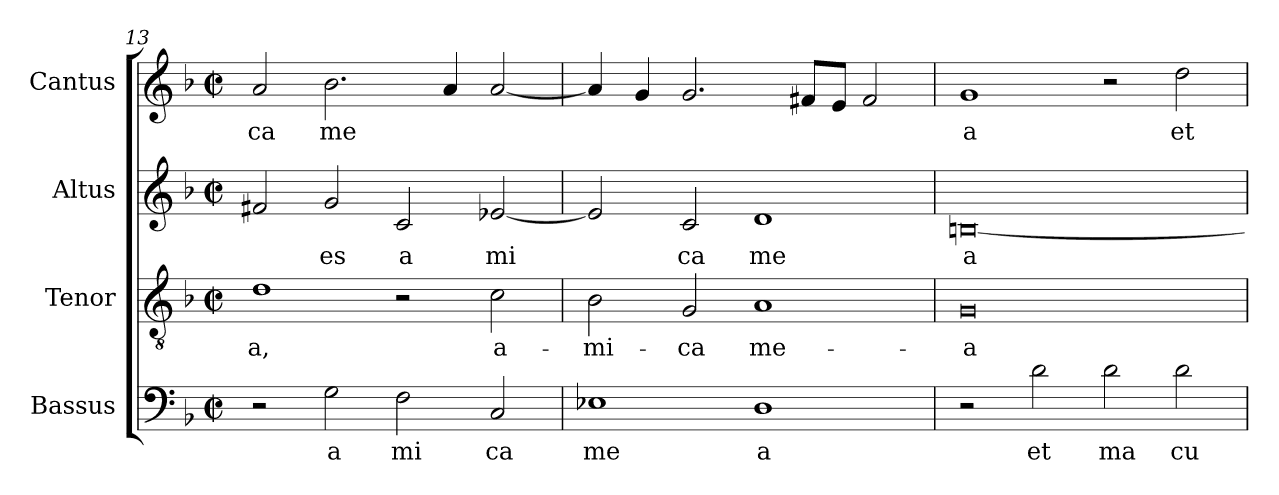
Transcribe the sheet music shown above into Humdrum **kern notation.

**kern	**text	**kern	**text	**kern	**text	**kern	**text
*part4	*part4	*part3	*part3	*part2	*part2	*part1	*part1
*staff4	*staff4	*staff3	*staff3	*staff2	*staff2	*staff1	*staff1
*I"Bassus	*	*I"Tenor	*	*I"Altus	*	*I"Cantus	*
!!LO:PB:g=z
*clefF4	*	*clefGv2	*	*clefG2	*	*clefG2	*
*k[b-]	*	*k[b-]	*	*k[b-]	*	*k[b-]	*
*F:	*	*F:	*	*F:	*	*F:	*
*M2/2	*	*M2/2	*	*M2/2	*	*M2/2	*
*met(c|)	*	*met(c|)	*	*met(c|)	*	*met(c|)	*
=13	=13	=13	=13	=13	=13	=13	=13
!	!	!	!LO:LY:b:cj	!	!LO:LY:b:cj	!	!LO:LY:b:cj
2r	.	1d	-a,	2f#X/	.	2a/	ca
!	!LO:LY:b:cj	!	!	!	!LO:LY:b:cj	!	!LO:LY:b:cj
2G\	a	.	.	2g/	es	2.b-\	me
!	!LO:LY:b:cj	!	!	!	!LO:LY:b:cj	!	!
2F\	mi	2r	.	2c/	a	.	.
!	!	!	!	!	!	!	!LO:LY:b:cj
.	.	.	.	.	.	4a/	.
!	!LO:LY:b:cj	!	!LO:LY:b:cj	!	!LO:LY:b:cj	!	!LO:LY:b:cj
2C/	ca	2c\	a-	[<2e-X/	mi	[<2a/	.
=14	=14	=14	=14	=14	=14	=14	=14
!	!LO:LY:b:cj	!	!LO:LY:b:cj	!	!LO:LY:b:cj	!	!LO:LY:b:cj
1E-X	me	2B-\	-mi-	2e-/]	.	4a/]	.
!	!	!	!	!	!	!	!LO:LY:b:cj
.	.	.	.	.	.	4g/	.
!	!	!	!LO:LY:b:cj	!	!LO:LY:b:cj	!	!LO:LY:b:cj
.	.	2G/	-ca	2c/	ca	2.g/	.
!	!LO:LY:b:cj	!	!LO:LY:b:cj	!	!LO:LY:b:cj	!	!
1D	a	1A	me-	1d	me	.	.
!	!	!	!	!	!	!	!LO:LY:b:cj
.	.	.	.	.	.	8f#/L	.
!	!	!	!	!	!	!	!LO:LY:b:cj
.	.	.	.	.	.	8e/J	.
!	!	!	!	!	!	!	!LO:LY:b:cj
.	.	.	.	.	.	2f#/	.
=15	=15	=15	=15	=15	=15	=15	=15
!	!	!	!LO:LY:b:cj	!	!LO:LY:b:cj	!	!LO:LY:b:cj
2r	.	0G	-a	[<0Bn	a	1g	a
!	!LO:LY:b:cj	!	!	!	!	!	!
2d\	et	.	.	.	.	.	.
!	!LO:LY:b:cj	!	!	!	!	!	!
2d\	ma	.	.	.	.	2r	.
!	!LO:LY:b:cj	!	!	!	!	!	!LO:LY:b:cj
2d\	cu	.	.	.	.	2dd\	et
=	=	=	=	=	=	=	=
*-	*-	*-	*-	*-	*-	*-	*-
